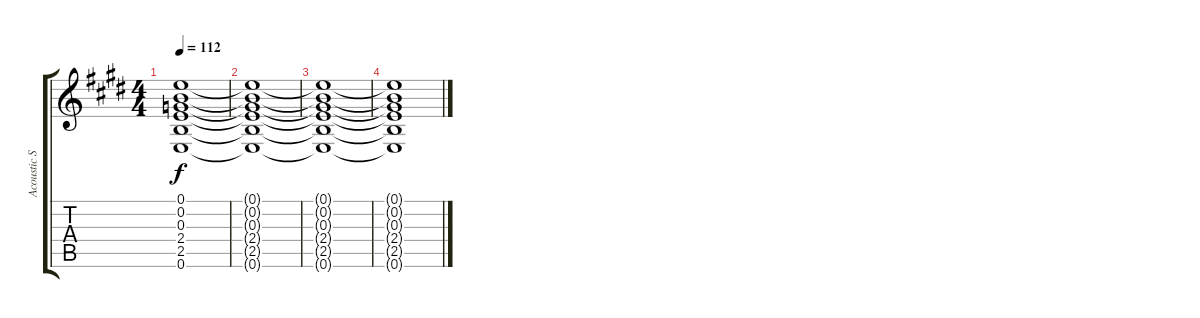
\track ("Acoustic Steel String Guitar 2" "Acoustic S") {instrument acousticguitarsteel}
\staff {score tabs}
\tuning (E4 B3 G3 D3 A2 E2) {hide}
\ts (4 4)
\tempo 112
\clef g2
\ks e
(0.1{t} 0.2{t} 0.3{t} 2.4{t} 2.5{t} 0.6{t}).1{dy f} |
(0.1{t} 0.2{t} 0.3{t} 2.4{t} 2.5{t} 0.6{t}).1 |
(0.1{t} 0.2{t} 0.3{t} 2.4{t} 2.5{t} 0.6{t}).1 |
(0.1{t} 0.2{t} 0.3{t} 2.4{t} 2.5{t} 0.6{t}).1
